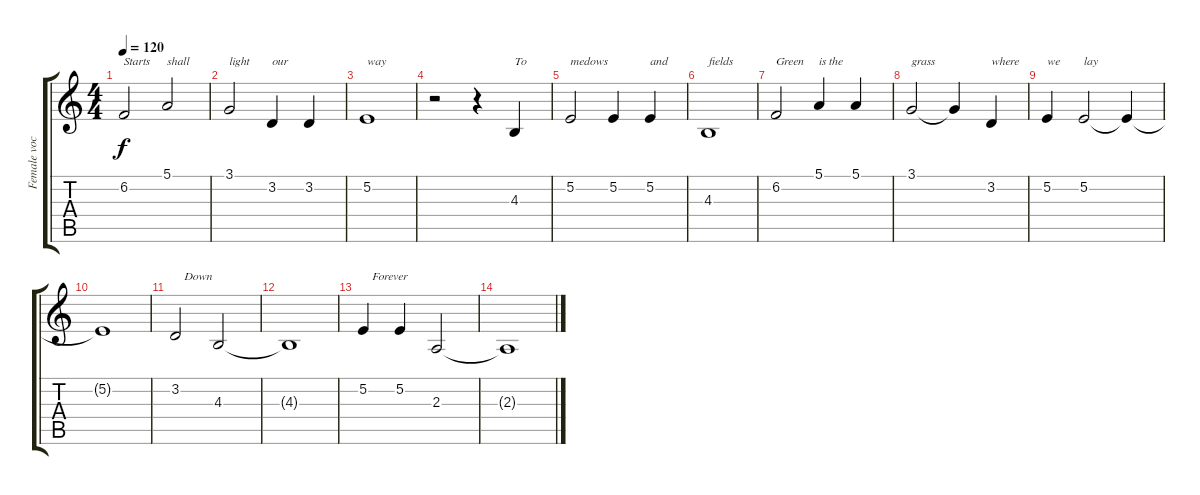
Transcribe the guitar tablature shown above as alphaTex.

\track ("Female vocals" "Female voc") {instrument viola}
\staff {score tabs}
\tuning (E4 B3 G3 D3 A2 E2) {hide}
\ts (4 4)
\tempo 120
\clef g2
\ks c
6.2.2{txt "Starts" dy f} 5.1.2{txt "shall"} |
3.1.2{txt "light"} 3.2.4{txt "our"} 3.2.4 |
5.2.1{txt "way"} |
r.2 r.4 4.3.4{txt "To "} |
5.2.2{txt "medows"} 5.2.4 5.2.4{txt "and"} |
4.3.1{txt "fields"} |
6.2.2{txt "Green"} 5.1.4{txt "is the"} 5.1.4 |
3.1.2{txt "grass"} 3.1{t}.4 3.2.4{txt "where"} |
5.2.4{txt "we"} 5.2.2{txt "lay"} 5.2{t}.4 |
5.2{t}.1 |
3.2.2{txt "   Down"} 4.3.2 |
4.3{t}.1 |
5.2.4{txt "   Forever"} 5.2.4 2.3.2 |
2.3{t}.1
